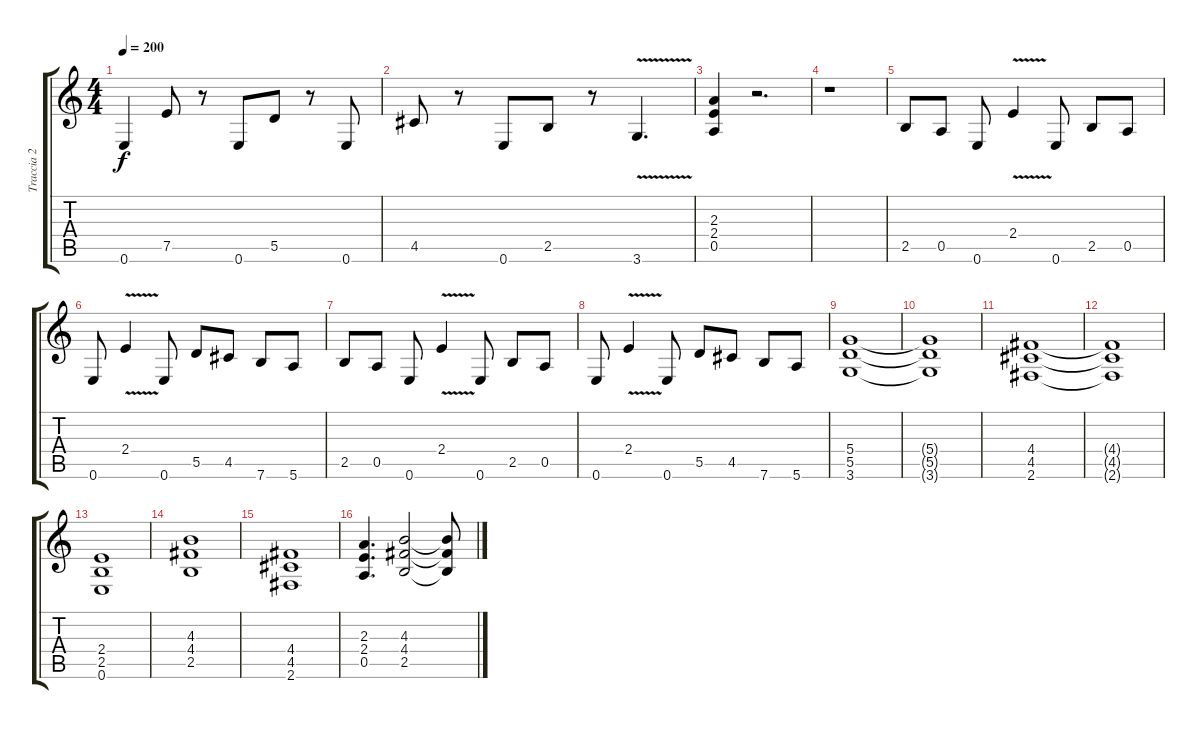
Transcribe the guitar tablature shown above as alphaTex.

\track ("Traccia 2" "Traccia 2") {instrument overdrivenguitar}
\staff {score tabs}
\tuning (E4 B3 G3 D3 A2 E2) {hide}
\ts (4 4)
\tempo 200
\clef g2
\ks c
0.6.4{dy f} 7.5.8 r.8 0.6.8 5.5.8 r.8 0.6.8 |
4.5.8 r.8 0.6.8 2.5.8 r.8 3.6{v}.4{d} |
(2.3 2.4 0.5).4 r.2{d} |
r.1 |
2.5.8 0.5.8 0.6.8 2.4{v}.4 0.6.8 2.5.8 0.5.8 |
0.6.8 2.4{v}.4 0.6.8 5.5.8 4.5.8 7.6.8 5.6.8 |
2.5.8 0.5.8 0.6.8 2.4{v}.4 0.6.8 2.5.8 0.5.8 |
0.6.8 2.4{v}.4 0.6.8 5.5.8 4.5.8 7.6.8 5.6.8 |
(5.4 5.5 3.6).1 |
(5.4{t} 5.5{t} 3.6{t}).1 |
(4.4 4.5 2.6).1 |
(4.4{t} 4.5{t} 2.6{t}).1 |
(2.4 2.5 0.6).1 |
(4.3 4.4 2.5).1 |
(4.4 4.5 2.6).1 |
(2.3 2.4 0.5).4{d} (4.3 4.4 2.5).2 (4.3{t} 4.4{t} 2.5{t}).8
